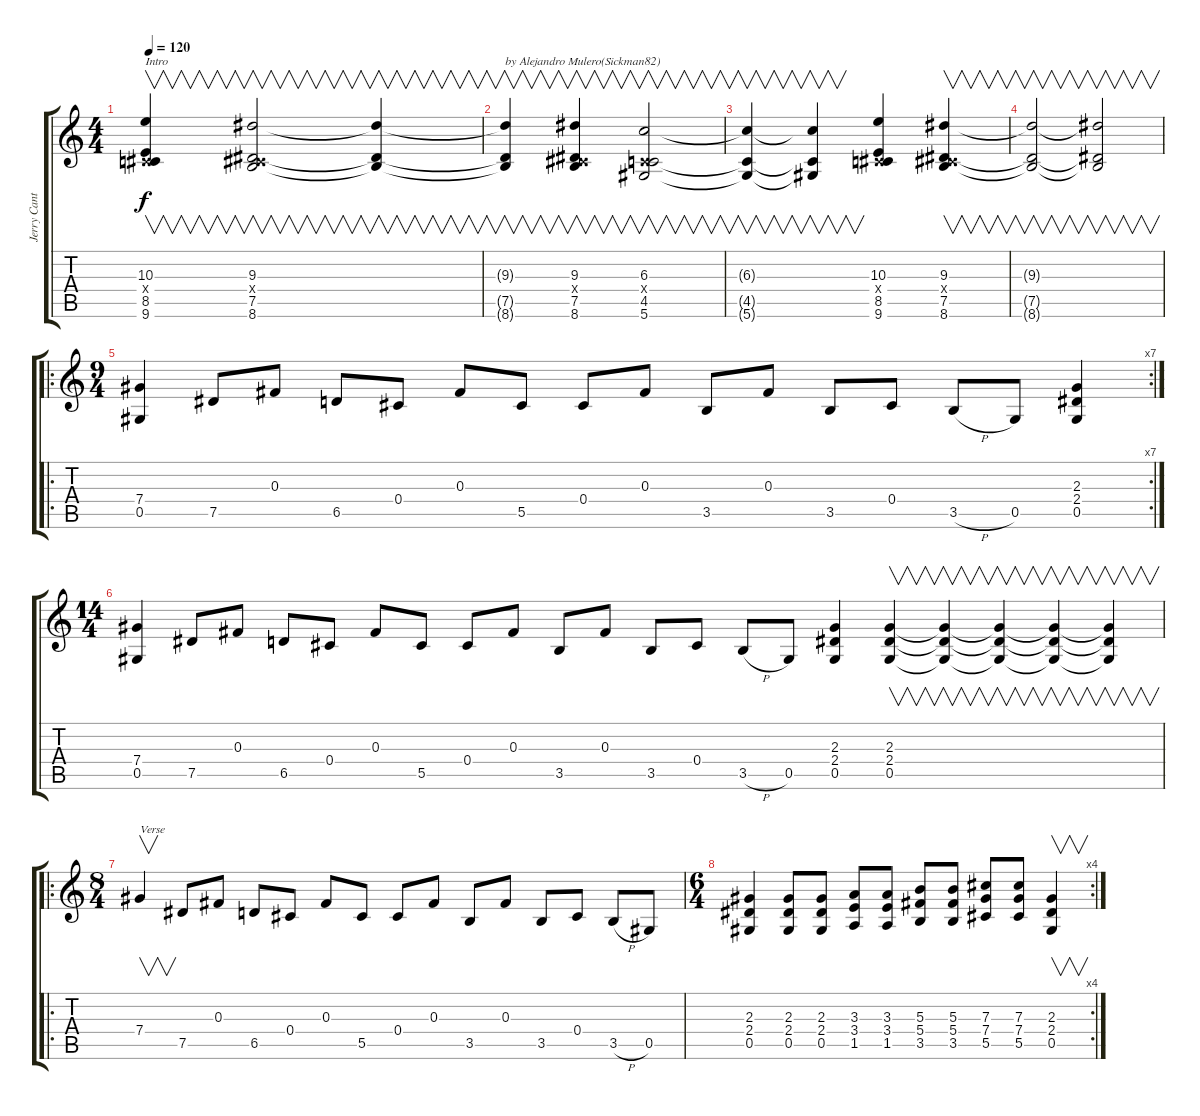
\track ("Jerry Cantrell" "Jerry Cant") {instrument overdrivenguitar}
\staff {score tabs}
\tuning (Eb4 Bb3 Gb3 Db3 Ab2 Eb2) {hide}
\ts (4 4)
\tempo 120
\clef g2
\ks c
(10.3 0.4{x} 8.5 9.6).4{v txt "Intro" dy f instrument overdrivenguitar} (9.3 0.4{x} 7.5 8.6).2{v} (9.3{t} 7.5{t} 8.6{t}).4{v} |
(9.3{t} 7.5{t} 8.6{t}).4{v txt "by Alejandro Mulero(Sickman82)"} (9.3 0.4{x} 7.5 8.6).4{v} (6.3 0.4{x} 4.5 5.6).2{v} |
(6.3{t} 4.5{t} 5.6{t}).4{v} (6.3{t} 4.5{t} 5.6{t}).4{v} (10.3 0.4{x} 8.5 9.6).4 (9.3 0.4{x} 7.5 8.6).4{v} |
(9.3{t} 7.5{t} 8.6{t}).2{v} (9.3{t} 7.5{t} 8.6{t}).2{v} |
\ro
\rc 7
\ts (9 4)
(7.4 0.5).4 7.5.8 0.3.8 6.5.8 0.4.8 0.3.8 5.5.8 0.4.8 0.3.8 3.5.8 0.3.8 3.5.8 0.4.8 3.5{h}.8 0.5.8 (2.3 2.4 0.5).4 |
\ts (14 4)
(7.4 0.5).4 7.5.8 0.3.8 6.5.8 0.4.8 0.3.8 5.5.8 0.4.8 0.3.8 3.5.8 0.3.8 3.5.8 0.4.8 3.5{h}.8 0.5.8 (2.3 2.4 0.5).4 (2.3 2.4 0.5).4{v} (2.3{t} 2.4{t} 0.5{t}).4{v} (2.3{t} 2.4{t} 0.5{t}).4{v} (2.3{t} 2.4{t} 0.5{t}).4{v} (2.3{t} 2.4{t} 0.5{t}).4{v} |
\ro
\ts (8 4)
7.4.4{v txt "Verse"} 7.5.8 0.3.8 6.5.8 0.4.8 0.3.8 5.5.8 0.4.8 0.3.8 3.5.8 0.3.8 3.5.8 0.4.8 3.5{h}.8 0.5.8 |
\rc 4
\ts (6 4)
(2.3 2.4 0.5).4 (2.3 2.4 0.5).8 (2.3 2.4 0.5).8 (3.3 3.4 1.5).8 (3.3 3.4 1.5).8 (5.3 5.4 3.5).8 (5.3 5.4 3.5).8 (7.3 7.4 5.5).8 (7.3 7.4 5.5).8 (2.3 2.4 0.5).4{v}
